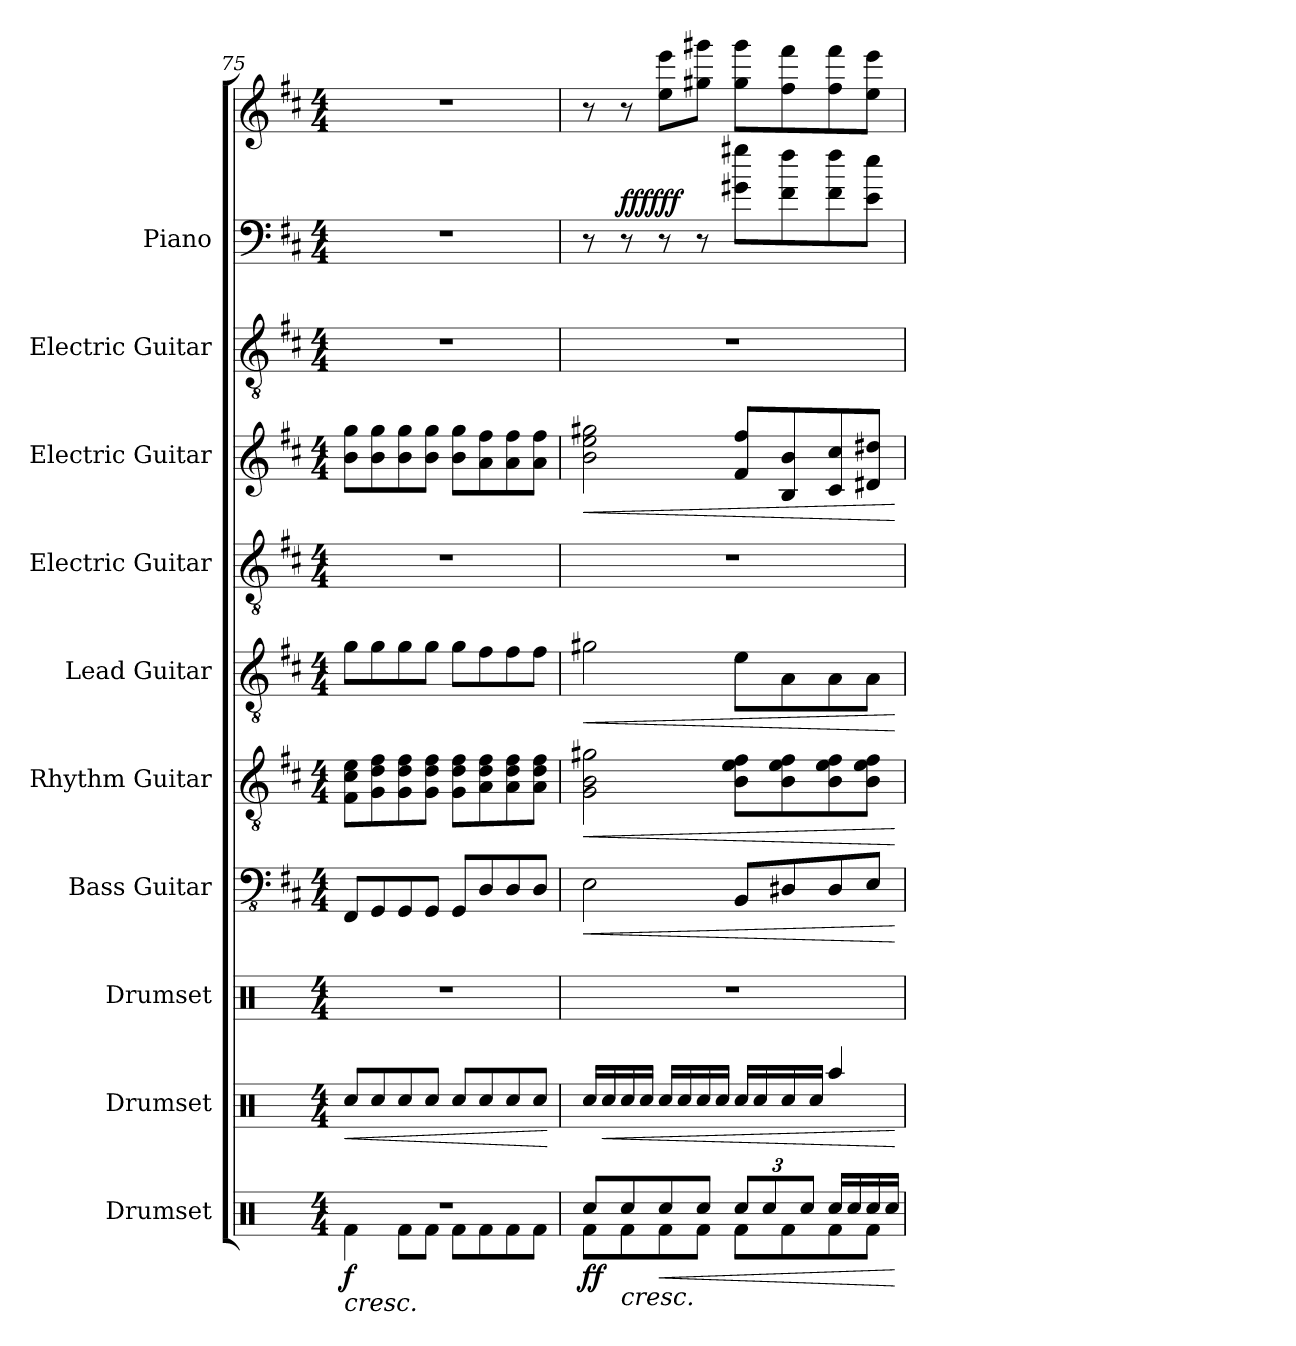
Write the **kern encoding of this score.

**kern	**dynam	**kern	**dynam	**kern	**kern	**dynam	**kern	**dynam	**kern	**dynam	**kern	**kern	**dynam	**kern	**kern	**kern	**dynam
*part10	*part10	*part9	*part9	*part8	*part7	*part7	*part6	*part6	*part5	*part5	*part4	*part3	*part3	*part2	*part1	*part1	*part1
*staff11	*staff11	*staff10	*staff10	*staff9	*staff8	*staff8	*staff7	*staff7	*staff6	*staff6	*staff5	*staff4	*staff4	*staff3	*staff2	*staff1	*staff1/2
*I"Drumset	*	*I"Drumset	*	*I"Drumset	*I"Bass Guitar	*	*I"Rhythm Guitar	*	*I"Lead Guitar	*	*I"Electric Guitar	*I"Electric Guitar	*	*I"Electric Guitar	*I"Piano	*	*
*I'Drs.	*	*I'Drs.	*	*I'Drs.	*I'B. Gtr.	*	*I'R. Gtr.	*	*I'L. Gtr.	*	*I'El. Guit.	*I'El. Guit.	*	*I'El. Guit.	*I'Pno.	*	*
*clefX	*	*clefX	*	*clefX	*clefFv4	*	*clefGv2	*	*clefGv2	*	*clefGv2	*clefG2	*	*clefGv2	*clefF4	*clefG2	*
*k[]	*	*k[]	*	*k[]	*k[f#c#]	*	*k[f#c#]	*	*k[f#c#]	*	*k[f#c#]	*k[f#c#]	*	*k[f#c#]	*k[f#c#]	*k[f#c#]	*
*M4/4	*	*M4/4	*	*M4/4	*M4/4	*	*M4/4	*	*M4/4	*	*M4/4	*M4/4	*	*M4/4	*M4/4	*M4/4	*
=75	=75	=75	=75	=75	=75	=75	=75	=75	=75	=75	=75	=75	=75	=75	=75	=75	=75
!	!LO:HP:b	!	!LO:HP:b	!	!	!	!	!	!	!	!	!	!	!	!	!	!
*^	*	*	*	*	*	*	*	*	*	*	*	*	*	*	*	*	*
!	!	!LO:DY:n=1:b	!	!	!	!	!	!	!	!	!	!	!	!	!	!	!	!
1r	4Rf\	< f	8Rcc/L	<	1r	8FFF#/L	.	8F#\ 8c#\ 8e\L	.	8g\L	.	1r	8b\ 8gg\L	.	1r	1r	1r	.
.	.	.	8Rcc/	.	.	8GGG/	.	8G\ 8d\ 8f#\	.	8g\	.	.	8b\ 8gg\	.	.	.	.	.
.	8Rf\L	.	8Rcc/	.	.	8GGG/	.	8G\ 8d\ 8f#\	.	8g\	.	.	8b\ 8gg\	.	.	.	.	.
.	8Rf\J	.	8Rcc/J	.	.	8GGG/J	.	8G\ 8d\ 8f#\J	.	8g\J	.	.	8b\ 8gg\J	.	.	.	.	.
.	8Rf\L	.	8Rcc/L	.	.	8GGG/L	.	8G\ 8d\ 8f#\L	.	8g\L	.	.	8b\ 8gg\L	.	.	.	.	.
.	8Rf\	.	8Rcc/	.	.	8DD/	.	8A\ 8d\ 8f#\	.	8f#\	.	.	8a\ 8ff#\	.	.	.	.	.
.	8Rf\	.	8Rcc/	.	.	8DD/	.	8A\ 8d\ 8f#\	.	8f#\	.	.	8a\ 8ff#\	.	.	.	.	.
.	8Rf\J	.	8Rcc/J	.	.	8DD/J	.	8A\ 8d\ 8f#\J	.	8f#\J	.	.	8a\ 8ff#\J	.	.	.	.	.
*v	*v	*	*	*	*	*	*	*	*	*	*	*	*	*	*	*	*	*
.	.	.	[	.	.	.	.	.	.	.	.	.	.	.	.	.	.
!!LO:PB:g=z
=76	=76	=76	=76	=76	=76	=76	=76	=76	=76	=76	=76	=76	=76	=76	=76	=76	=76
*^	*	*	*	*	*	*	*	*	*	*	*	*	*	*	*	*	*
!	!	!LO:DY:b	!	!	!	!	!LO:HP:b	!	!LO:HP:b	!	!LO:HP:b	!	!	!LO:HP:b	!	!	!	!
!	!	!LO:DY:n=1:b	!	!	!	!	!	!	!	!	!	!	!	!	!	!	!	!
8Rcc/L	8Rf\L	f f	16Rcc/LL	.	1r	2EE\	<	2G\ 2B\ 2g#X\	<	2g#X\	<	1r	2b\ 2ee\ 2gg#X\	<	1r	8r	8r	.
!	!	!	!	!LO:HP:b	!	!	!	!	!	!	!	!	!	!	!	!	!	!
.	.	.	16Rcc/	<	.	.	.	.	.	.	.	.	.	.	.	.	.	.
!	!	!LO:HP:b	!	!	!	!	!	!	!	!	!	!	!	!	!	!	!	!LO:DY:b=2
!	!	!	!	!	!	!	!	!	!	!	!	!	!	!	!	!	!	!LO:DY:n=1:a=2
8Rcc/	8Rf\	<	16Rcc/	.	.	.	.	.	.	.	.	.	.	.	.	8r	8r	fff fff
.	.	.	16Rcc/JJ	.	.	.	.	.	.	.	.	.	.	.	.	.	.	.
!	!	!LO:HP:b	!	!	!	!	!	!	!	!	!	!	!	!	!	!	!	!
8Rcc/	8Rf\	<	16Rcc/LL	.	.	.	.	.	.	.	.	.	.	.	.	8r	8ee\ 8eee\L	.
.	.	.	16Rcc/	.	.	.	.	.	.	.	.	.	.	.	.	.	.	.
8Rcc/J	8Rf\J	.	16Rcc/	.	.	.	.	.	.	.	.	.	.	.	.	8r	8gg#X\ 8ggg#X\J	.
.	.	.	16Rcc/JJ	.	.	.	.	.	.	.	.	.	.	.	.	.	.	.
*Xbrackettup	*	*	*	*	*	*	*	*	*	*	*	*	*	*	*	*	*	*
12Rcc/L	8Rf\L	.	16Rcc/LL	.	.	8BBB/L	.	8B\ 8e\ 8f#\L	.	8e\L	.	.	8f#/ 8ff#/L	.	.	8g#X\ 8gg#X\L	8gg#\ 8ggg#\L	.
.	.	.	16Rcc/	.	.	.	.	.	.	.	.	.	.	.	.	.	.	.
12Rcc/	.	.	.	.	.	.	.	.	.	.	.	.	.	.	.	.	.	.
.	8Rf\	.	16Rcc/	.	.	8DD#X/	.	8B\ 8e\ 8f#\	.	8A\	.	.	8B/ 8b/	.	.	8f#\ 8ff#\	8ff#\ 8fff#\	.
12Rcc/J	.	.	.	.	.	.	.	.	.	.	.	.	.	.	.	.	.	.
.	.	.	16Rcc/JJ	.	.	.	.	.	.	.	.	.	.	.	.	.	.	.
16Rcc/LL	8Rf\	.	4Raa/	.	.	8DD#/	.	8B\ 8e\ 8f#\	.	8A\	.	.	8c#/ 8cc#/	.	.	8f#\ 8ff#\	8ff#\ 8fff#\	.
16Rcc/	.	.	.	.	.	.	.	.	.	.	.	.	.	.	.	.	.	.
16Rcc/	8Rf\J	.	.	.	.	8EE/J	.	8B\ 8e\ 8f#\J	.	8A\J	.	.	8d#X/ 8dd#X/J	.	.	8e\ 8ee\J	8ee\ 8eee\J	.
16Rcc/JJ	.	.	.	.	.	.	.	.	.	.	.	.	.	.	.	.	.	.
*v	*v	*	*	*	*	*	*	*	*	*	*	*	*	*	*	*	*	*
.	[ [ [	.	[	.	.	[	.	[	.	[	.	.	[	.	.	.	.
=	=	=	=	=	=	=	=	=	=	=	=	=	=	=	=	=	=
*-	*-	*-	*-	*-	*-	*-	*-	*-	*-	*-	*-	*-	*-	*-	*-	*-	*-
